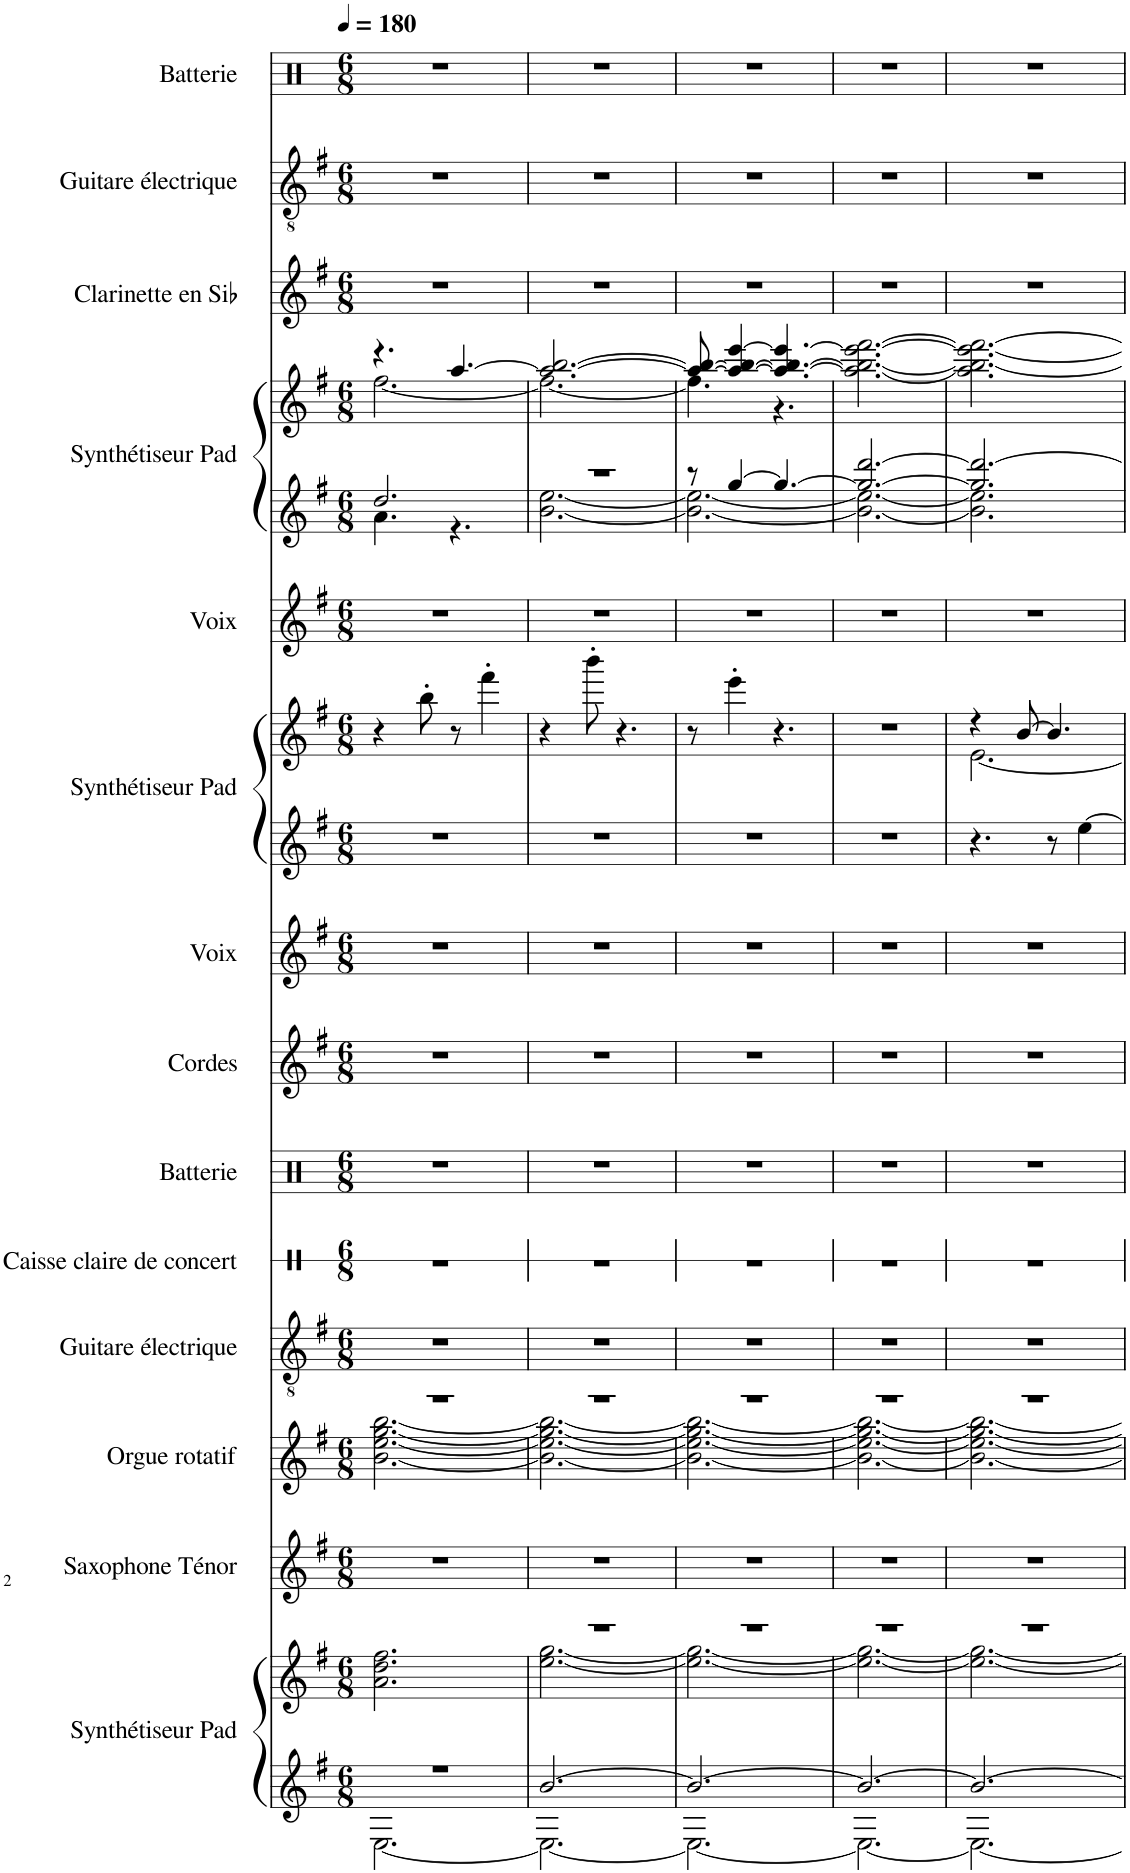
**kern	**kern	**kern	**kern	**kern	**kern	**kern	**kern	**kern	**kern	**kern	**kern	**kern	**kern	**kern	**kern	**kern
*part14	*part14	*part13	*part12	*part11	*part10	*part9	*part8	*part7	*part6	*part6	*part5	*part4	*part4	*part3	*part2	*part1
*staff17	*staff16	*staff15	*staff14	*staff13	*staff12	*staff11	*staff10	*staff9	*staff8	*staff7	*staff6	*staff5	*staff4	*staff3	*staff2	*staff1
*I"Synthétiseur Pad	*	*I"Saxophone Ténor	*I"Orgue rotatif	*I"Guitare électrique	*I"Caisse claire de concert	*I"Batterie	*I"Cordes	*I"Voix	*I"Synthétiseur Pad	*	*I"Voix	*I"Synthétiseur Pad	*	*I"Clarinette en Sib	*I"Guitare électrique	*I"Batterie
*I'Synth.	*	*I'Sax. T.	*I'Org. Rot.	*I'Guit. El.	*I'C.C. Con.	*I'Bat.	*	*I'Vx.	*I'Synth.	*	*I'Vx.	*I'Synth.	*	*I'Clar. Sib	*I'Guit. El.	*I'Bat.
*	*	*	*	*	*stria1	*	*	*	*	*	*	*	*	*	*	*
*clefG2	*clefG2	*clefG2	*clefG2	*clefGv2	*clefX	*clefX	*clefG2	*clefG2	*clefG2	*clefG2	*clefG2	*clefG2	*clefG2	*clefG2	*clefGv2	*clefX
*	*	*Trd8c14	*	*	*	*	*	*	*	*	*	*	*	*Trd1c2	*	*
*k[f#]	*k[f#]	*k[f#]	*k[f#]	*k[f#]	*k[f#]	*k[]	*k[f#]	*k[f#]	*k[f#]	*k[f#]	*k[f#]	*k[f#]	*k[f#]	*k[f#]	*k[f#]	*k[]
*M6/8	*M6/8	*M6/8	*M6/8	*M6/8	*M6/8	*M6/8	*M6/8	*M6/8	*M6/8	*M6/8	*M6/8	*M6/8	*M6/8	*M6/8	*M6/8	*M6/8
*MM180	*MM180	*MM180	*MM180	*MM180	*MM180	*MM180	*MM180	*MM180	*MM180	*MM180	*MM180	*MM180	*MM180	*MM180	*MM180	*MM180
=1	=1	=1	=1	=1	=1	=1	=1	=1	=1	=1	=1	=1	=1	=1	=1	=1
*^	*	*	*^	*	*	*	*	*	*	*	*	*^	*^	*	*	*
2.r	[2.E\	2.a\ 2.dd\ 2.ff#\	2.r	2.r	[2.b\ [2.ee\ [2.gg\ [2.bb\	2.r	2.r	2.r	2.r	2.r	2.r	4r	2.r	2.dd/	4.a\	4.r	[2.ff#\	2.r	2.r	2.r
.	.	.	.	.	.	.	.	.	.	.	.	8bb'\	.	.	.	.	.	.	.	.
.	.	.	.	.	.	.	.	.	.	.	.	8r	.	.	4.r	[4.aa/	.	.	.	.
.	.	.	.	.	.	.	.	.	.	.	.	4fff#'\	.	.	.	.	.	.	.	.
=2	=2	=2	=2	=2	=2	=2	=2	=2	=2	=2	=2	=2	=2	=2	=2	=2	=2	=2	=2	=2
*	*	*^	*	*	*	*	*	*	*	*	*	*	*	*	*	*	*	*	*	*
[2.b/	2.E\_	2.r	[2.ee\ [2.gg\	2.r	2.r	2.b\_ 2.ee\_ 2.gg\_ 2.bb\_	2.r	2.r	2.r	2.r	2.r	2.r	4r	2.r	2.r	[2.b\ [2.ee\	2.aa/_ [2.bb/	2.ff#\_	2.r	2.r	2.r
.	.	.	.	.	.	.	.	.	.	.	.	.	8bbb'\	.	.	.	.	.	.	.	.
.	.	.	.	.	.	.	.	.	.	.	.	.	4.r	.	.	.	.	.	.	.	.
=3	=3	=3	=3	=3	=3	=3	=3	=3	=3	=3	=3	=3	=3	=3	=3	=3	=3	=3	=3	=3	=3
2.b/_	2.E\_	2.r	2.ee\_ 2.gg\_	2.r	2.r	2.b\_ 2.ee\_ 2.gg\_ 2.bb\_	2.r	2.r	2.r	2.r	2.r	2.r	8r	2.r	8r	2.b\_ 2.ee\_	8aa/_ 8bb/_	4.ff#\]	2.r	2.r	2.r
.	.	.	.	.	.	.	.	.	.	.	.	.	4eee'\	.	[4gg/	.	4aa/_ 4bb/_ [4eee/	.	.	.	.
.	.	.	.	.	.	.	.	.	.	.	.	.	4.r	.	4.gg/_	.	4.aa/_ 4.bb/_ 4.eee/_	4.r	.	.	.
*	*	*	*	*	*	*	*	*	*	*	*	*	*	*	*	*	*v	*v	*	*	*
=4	=4	=4	=4	=4	=4	=4	=4	=4	=4	=4	=4	=4	=4	=4	=4	=4	=4	=4	=4	=4
2.b/_	2.E\_	2.r	2.ee\_ 2.gg\_	2.r	2.r	2.b\_ 2.ee\_ 2.gg\_ 2.bb\_	2.r	2.r	2.r	2.r	2.r	2.r	2.r	2.r	2.gg/_ [2.ddd/	2.b\_ 2.ee\_	2.aa\_ 2.bb\_ 2.eee\_ [2.fff#\	2.r	2.r	2.r
=5	=5	=5	=5	=5	=5	=5	=5	=5	=5	=5	=5	=5	=5	=5	=5	=5	=5	=5	=5	=5
*	*	*	*	*	*	*	*	*	*	*	*	*	*^	*	*	*	*	*	*	*
2.b/_	2.E\_	2.r	2.ee\_ 2.gg\_	2.r	2.r	2.b\_ 2.ee\_ 2.gg\_ 2.bb\_	2.r	2.r	2.r	2.r	2.r	4.r	4r	[2.e\	2.r	2.gg/] 2.ddd/_	2.b\] 2.ee\]	2.aa\] 2.bb\_ 2.eee\_ 2.fff#\_	2.r	2.r	2.r
.	.	.	.	.	.	.	.	.	.	.	.	.	[8b/	.	.	.	.	.	.	.	.
.	.	.	.	.	.	.	.	.	.	.	.	8r	4.b/]	.	.	.	.	.	.	.	.
.	.	.	.	.	.	.	.	.	.	.	.	[4ee\	.	.	.	.	.	.	.	.	.
*v	*v	*	*	*	*v	*v	*	*	*	*	*	*	*v	*v	*	*v	*v	*	*	*	*
*	*v	*v	*	*	*	*	*	*	*	*	*	*	*	*	*	*	*
=	=	=	=	=	=	=	=	=	=	=	=	=	=	=	=	=
*-	*-	*-	*-	*-	*-	*-	*-	*-	*-	*-	*-	*-	*-	*-	*-	*-
